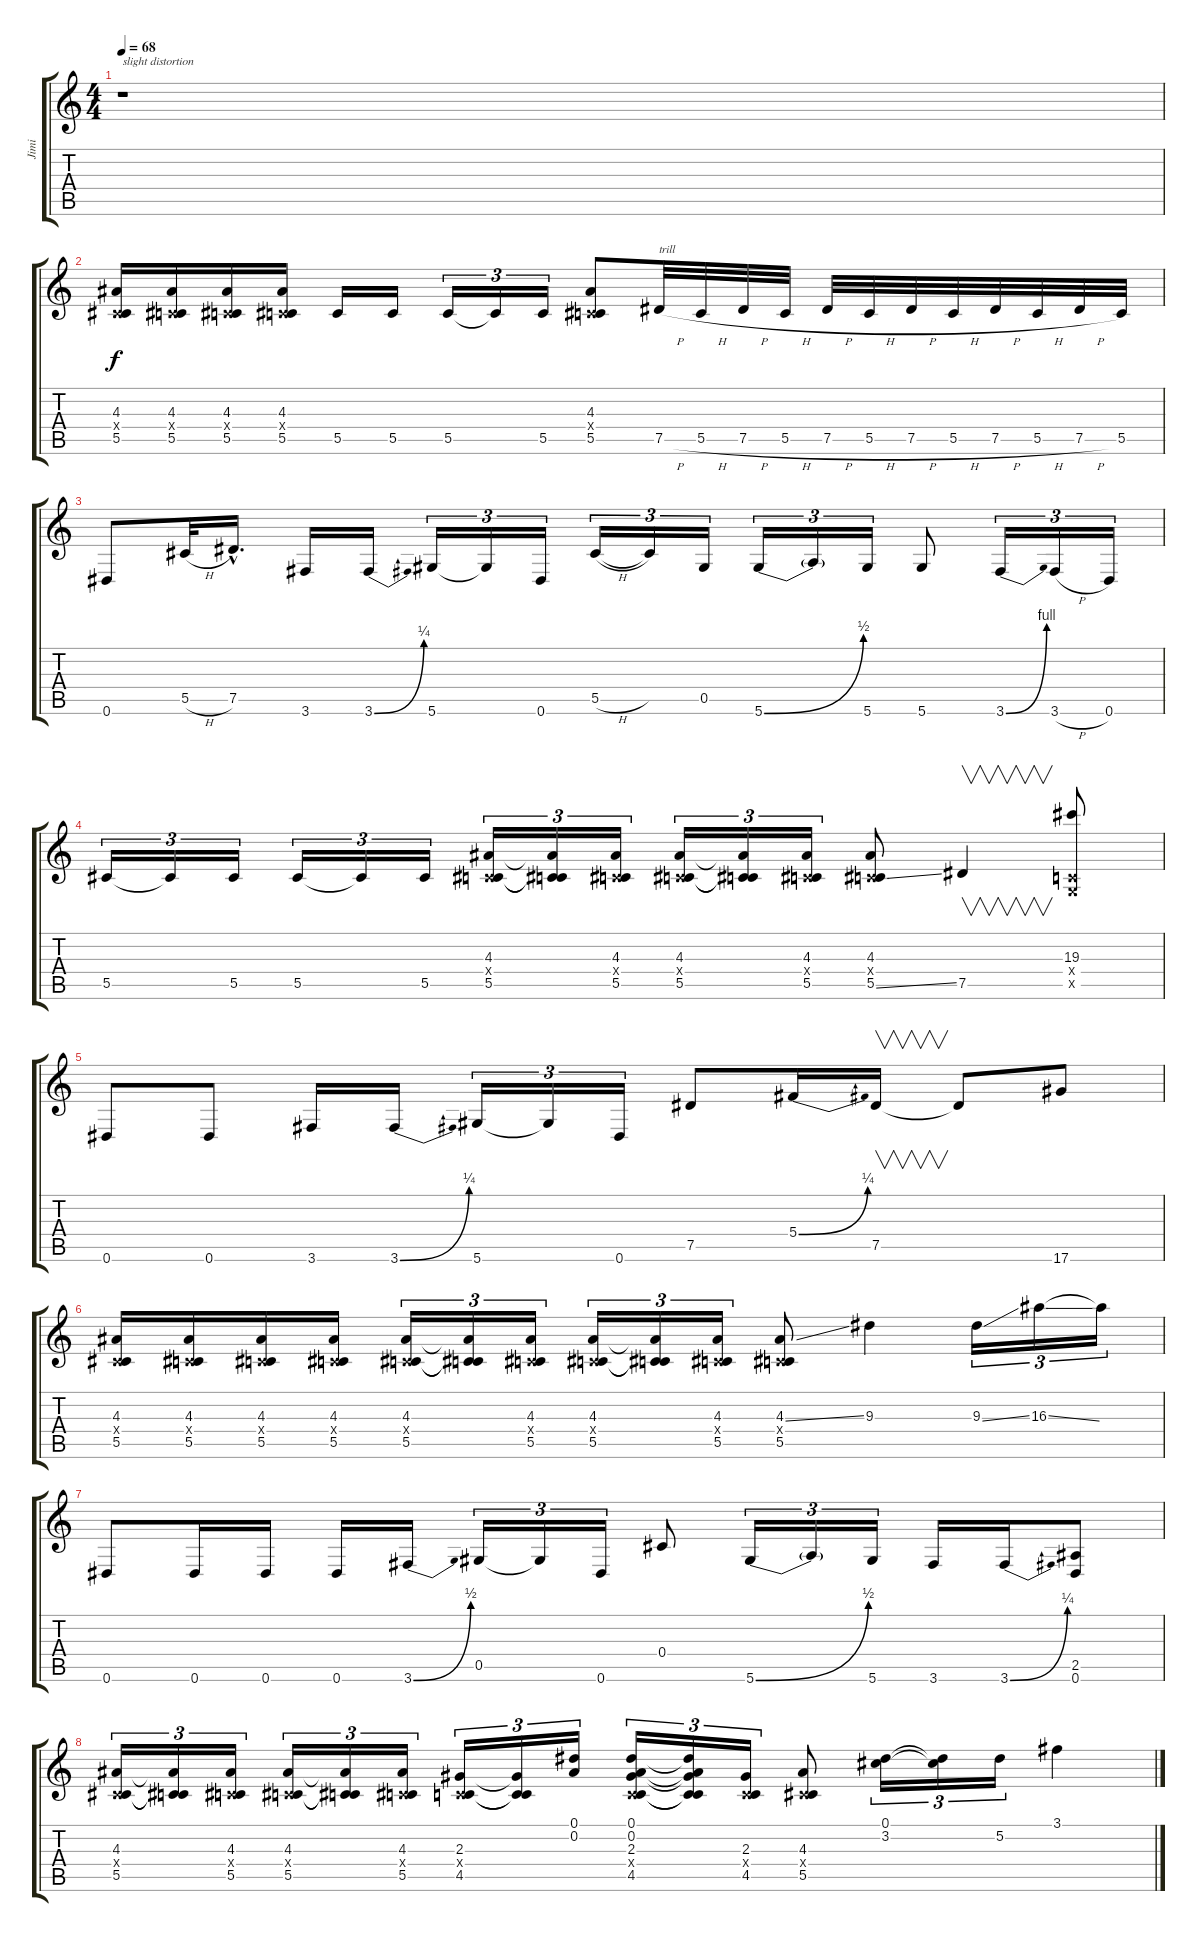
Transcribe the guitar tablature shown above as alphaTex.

\track ("Jimi" "Jimi") {instrument electricguitarclean}
\staff {score tabs}
\tuning (Eb4 Bb3 Gb3 Db3 Ab2 Eb2) {hide}
\ts (4 4)
\tempo 68
\clef g2
\ks c
r.1{txt "slight distortion" dy f instrument electricguitarclean} |
(4.3 -1.4{x} 5.5).16 (4.3 -1.4{x} 5.5).16 (4.3 -1.4{x} 5.5).16 (4.3 -1.4{x} 5.5).16 5.5.16 5.5.16 5.5.16{tu (3 2)} 5.5{t}.16{tu (3 2)} 5.5.16{tu (3 2)} (4.3 -1.4{x} 5.5).8 7.5{h}.32{txt "trill"} 5.5{h}.32 7.5{h}.32 5.5{h}.32 7.5{h}.32 5.5{h}.32 7.5{h}.32 5.5{h}.32 7.5{h}.32 5.5{h}.32 7.5{h}.32 5.5.32 |
0.6.8 5.5{h}.32 7.5{hac}.16{d} 3.6.16 3.6{be (bend 0 0 60 1)}.16 5.6.16{tu (3 2)} 5.6{t}.16{tu (3 2)} 0.6.16{tu (3 2)} 5.5{h}.16{tu (3 2)} 5.5{t}.16{tu (3 2)} 0.5.16{tu (3 2)} 5.6{be (bend 0 0 60 2)}.16{tu (3 2)} 5.6{t}.16{tu (3 2)} 5.6.16{tu (3 2)} 5.6.8 3.6{be (bend 0 0 60 4)}.16{tu (3 2)} 3.6{h}.16{tu (3 2)} 0.6.16{tu (3 2)} |
5.5.16{tu (3 2)} 5.5{t}.16{tu (3 2)} 5.5.16{tu (3 2)} 5.5.16{tu (3 2)} 5.5{t}.16{tu (3 2)} 5.5.16{tu (3 2)} (4.3 -1.4{x} 5.5).16{tu (3 2)} (4.3{t} -1.4{t} 5.5{t}).16{tu (3 2)} (4.3 -1.4{x} 5.5).16{tu (3 2)} (4.3 -1.4{x} 5.5).16{tu (3 2)} (4.3{t} -1.4{t} 5.5{t}).16{tu (3 2)} (4.3 -1.4{x} 5.5).16{tu (3 2)} (4.3 -1.4{x} 5.5{ss}).8 7.5.4{v} (19.3 -1.4{x} -1.5{x}).8 |
0.6.8 0.6.8 3.6.16 3.6{be (bend 0 0 60 1)}.16 5.6.16{tu (3 2)} 5.6{t}.16{tu (3 2)} 0.6.16{tu (3 2)} 7.5.8 5.4{be (bend 0 0 60 1)}.16 7.5.16{v} 7.5{t}.8 17.6.8 |
(4.3 -1.4{x} 5.5).16 (4.3 -1.4{x} 5.5).16 (4.3 -1.4{x} 5.5).16 (4.3 -1.4{x} 5.5).16 (4.3 -1.4{x} 5.5).16{tu (3 2)} (4.3{t} -1.4{t} 5.5{t}).16{tu (3 2)} (4.3 -1.4{x} 5.5).16{tu (3 2)} (4.3 -1.4{x} 5.5).16{tu (3 2)} (4.3{t} -1.4{t} 5.5{t}).16{tu (3 2)} (4.3 -1.4{x} 5.5).16{tu (3 2)} (4.3{ss} -1.4{x} 5.5).8 9.3.4 9.3{ss}.16{tu (3 2)} 16.3{ss}.16{tu (3 2)} 16.3{t}.16{tu (3 2)} |
0.6.8 0.6.16 0.6.16 0.6.16 3.6{be (bend 0 0 60 2)}.16 0.5.16{tu (3 2)} 0.5{t}.16{tu (3 2)} 0.6.16{tu (3 2)} 0.4.8 5.6{be (bend 0 0 60 2)}.16{tu (3 2)} 5.6{t}.16{tu (3 2)} 5.6.16{tu (3 2)} 3.6.16 3.6{be (bend 0 0 60 1)}.16 (2.5 0.6).8 |
(4.3 -1.4{x} 5.5).16{tu (3 2)} (4.3{t} -1.4{t} 5.5{t}).16{tu (3 2)} (4.3 -1.4{x} 5.5).16{tu (3 2)} (4.3 -1.4{x} 5.5).16{tu (3 2)} (4.3{t} -1.4{t} 5.5{t}).16{tu (3 2)} (4.3 -1.4{x} 5.5).16{tu (3 2)} (2.3 -1.4{x} 4.5).16{tu (3 2)} (2.3{t} -1.4{t} 4.5{t}).16{tu (3 2)} (0.1 0.2).16{tu (3 2)} (0.1 0.2 2.3 -1.4{x} 4.5).16{tu (3 2)} (0.1{t} 0.2{t} 2.3{t} -1.4{t} 4.5{t}).16{tu (3 2)} (2.3 -1.4{x} 4.5).16{tu (3 2)} (4.3 -1.4{x} 5.5).8 (0.1 3.2).16{tu (3 2)} (0.1{t} 3.2{t}).16{tu (3 2)} 5.2.16{tu (3 2)} 3.1.4
